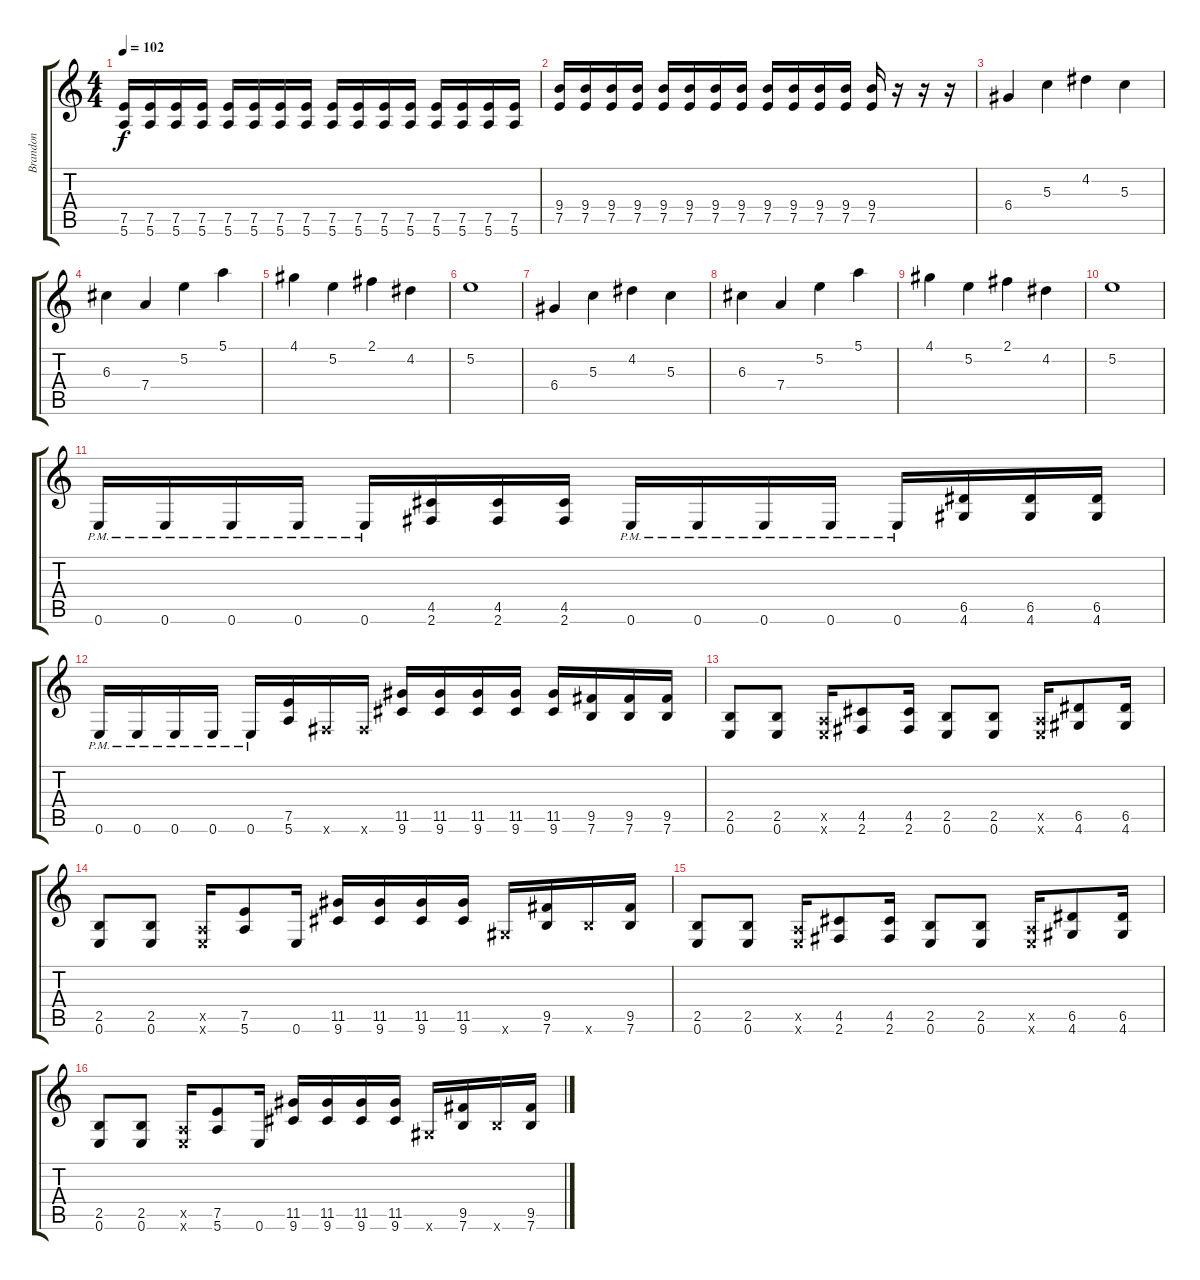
\track ("Brandon" "Brandon") {instrument distortionguitar}
\staff {score tabs}
\tuning (E4 B3 G3 D3 A2 E2) {hide}
\ts (4 4)
\tempo 102
\clef g2
\ks c
(7.5 5.6).16{dy f} (7.5 5.6).16 (7.5 5.6).16 (7.5 5.6).16 (7.5 5.6).16 (7.5 5.6).16 (7.5 5.6).16 (7.5 5.6).16 (7.5 5.6).16 (7.5 5.6).16 (7.5 5.6).16 (7.5 5.6).16 (7.5 5.6).16 (7.5 5.6).16 (7.5 5.6).16 (7.5 5.6).16 |
(9.4 7.5).16 (9.4 7.5).16 (9.4 7.5).16 (9.4 7.5).16 (9.4 7.5).16 (9.4 7.5).16 (9.4 7.5).16 (9.4 7.5).16 (9.4 7.5).16 (9.4 7.5).16 (9.4 7.5).16 (9.4 7.5).16 (9.4 7.5).16 r.16 r.16 r.16 |
6.4.4 5.3.4 4.2.4 5.3.4 |
6.3.4 7.4.4 5.2.4 5.1.4 |
4.1.4 5.2.4 2.1.4 4.2.4 |
5.2.1 |
6.4.4 5.3.4 4.2.4 5.3.4 |
6.3.4 7.4.4 5.2.4 5.1.4 |
4.1.4 5.2.4 2.1.4 4.2.4 |
5.2.1 |
0.6{pm}.16 0.6{pm}.16 0.6{pm}.16 0.6{pm}.16 0.6{pm}.16 (4.5 2.6).16 (4.5 2.6).16 (4.5 2.6).16 0.6{pm}.16 0.6{pm}.16 0.6{pm}.16 0.6{pm}.16 0.6{pm}.16 (6.5 4.6).16 (6.5 4.6).16 (6.5 4.6).16 |
0.6{pm}.16 0.6{pm}.16 0.6{pm}.16 0.6{pm}.16 0.6{pm}.16 (7.5 5.6).16 2.6{x}.16 2.6{x}.16 (11.5 9.6).16 (11.5 9.6).16 (11.5 9.6).16 (11.5 9.6).16 (11.5 9.6).16 (9.5 7.6).16 (9.5 7.6).16 (9.5 7.6).16 |
(2.5 0.6).8 (2.5 0.6).8 (0.5{x} 0.6{x}).16 (4.5 2.6).8 (4.5 2.6).16 (2.5 0.6).8 (2.5 0.6).8 (0.5{x} 0.6{x}).16 (6.5 4.6).8 (6.5 4.6).16 |
(2.5 0.6).8 (2.5 0.6).8 (0.5{x} 0.6{x}).16 (7.5 5.6).8 0.6.16 (11.5 9.6).16 (11.5 9.6).16 (11.5 9.6).16 (11.5 9.6).16 4.6{x}.16 (9.5 7.6).16 7.6{x}.16 (9.5 7.6).16 |
(2.5 0.6).8 (2.5 0.6).8 (0.5{x} 0.6{x}).16 (4.5 2.6).8 (4.5 2.6).16 (2.5 0.6).8 (2.5 0.6).8 (0.5{x} 0.6{x}).16 (6.5 4.6).8 (6.5 4.6).16 |
(2.5 0.6).8 (2.5 0.6).8 (0.5{x} 0.6{x}).16 (7.5 5.6).8 0.6.16 (11.5 9.6).16 (11.5 9.6).16 (11.5 9.6).16 (11.5 9.6).16 4.6{x}.16 (9.5 7.6).16 7.6{x}.16 (9.5 7.6).16
